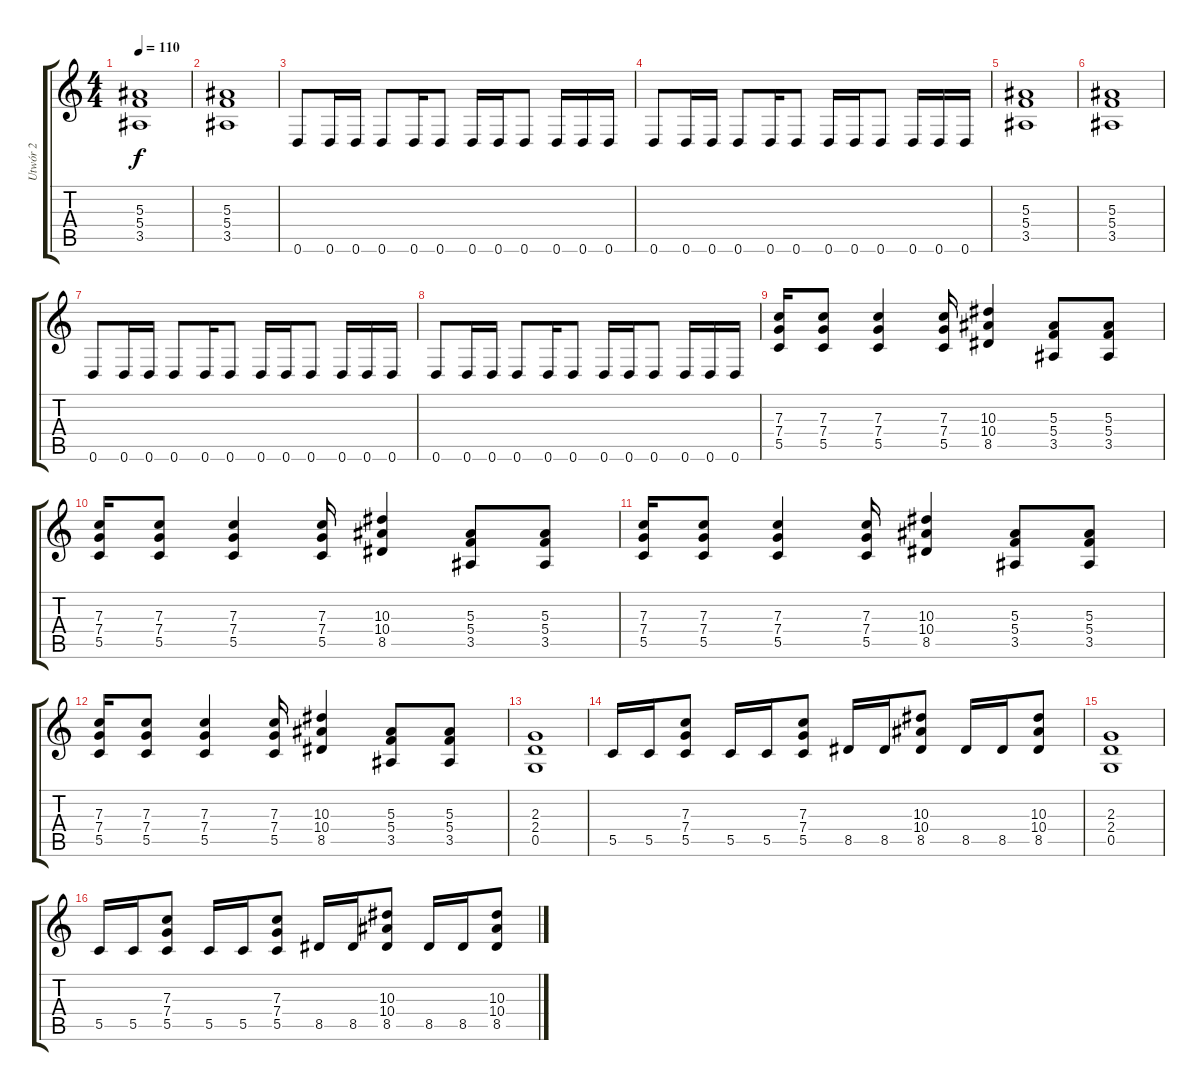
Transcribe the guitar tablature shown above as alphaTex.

\track ("Utwór 2" "Utwór 2") {instrument distortionguitar}
\staff {score tabs}
\tuning (D4 A3 F3 C3 G2 D2) {hide}
\ts (4 4)
\tempo 110
\clef g2
\ks c
(5.3 5.4 3.5).1{dy f} |
(5.3 5.4 3.5).1 |
0.6.8 0.6.16 0.6.16 0.6.8 0.6.16 0.6.8 0.6.16 0.6.16 0.6.8 0.6.16 0.6.16 0.6.16 |
0.6.8 0.6.16 0.6.16 0.6.8 0.6.16 0.6.8 0.6.16 0.6.16 0.6.8 0.6.16 0.6.16 0.6.16 |
(5.3 5.4 3.5).1 |
(5.3 5.4 3.5).1 |
0.6.8 0.6.16 0.6.16 0.6.8 0.6.16 0.6.8 0.6.16 0.6.16 0.6.8 0.6.16 0.6.16 0.6.16 |
0.6.8 0.6.16 0.6.16 0.6.8 0.6.16 0.6.8 0.6.16 0.6.16 0.6.8 0.6.16 0.6.16 0.6.16 |
(7.3 7.4 5.5).16 (7.3 7.4 5.5).8 (7.3 7.4 5.5).4 (7.3 7.4 5.5).16 (10.3 10.4 8.5).4 (5.3 5.4 3.5).8 (5.3 5.4 3.5).8 |
(7.3 7.4 5.5).16 (7.3 7.4 5.5).8 (7.3 7.4 5.5).4 (7.3 7.4 5.5).16 (10.3 10.4 8.5).4 (5.3 5.4 3.5).8 (5.3 5.4 3.5).8 |
(7.3 7.4 5.5).16 (7.3 7.4 5.5).8 (7.3 7.4 5.5).4 (7.3 7.4 5.5).16 (10.3 10.4 8.5).4 (5.3 5.4 3.5).8 (5.3 5.4 3.5).8 |
(7.3 7.4 5.5).16 (7.3 7.4 5.5).8 (7.3 7.4 5.5).4 (7.3 7.4 5.5).16 (10.3 10.4 8.5).4 (5.3 5.4 3.5).8 (5.3 5.4 3.5).8 |
(2.3 2.4 0.5).1 |
5.5.16 5.5.16 (7.3 7.4 5.5).8 5.5.16 5.5.16 (7.3 7.4 5.5).8 8.5.16 8.5.16 (10.3 10.4 8.5).8 8.5.16 8.5.16 (10.3 10.4 8.5).8 |
(2.3 2.4 0.5).1 |
5.5.16 5.5.16 (7.3 7.4 5.5).8 5.5.16 5.5.16 (7.3 7.4 5.5).8 8.5.16 8.5.16 (10.3 10.4 8.5).8 8.5.16 8.5.16 (10.3 10.4 8.5).8
